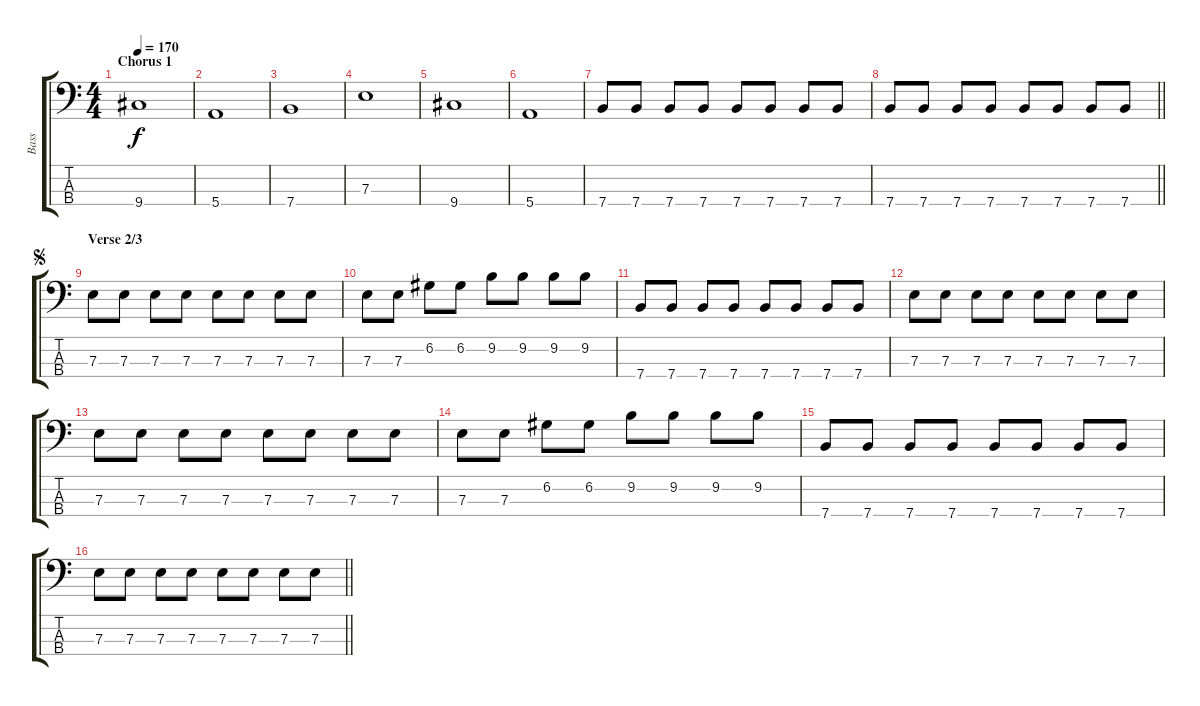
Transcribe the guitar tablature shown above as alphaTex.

\track ("Bass" "Bass") {instrument electricbasspick}
\staff {score tabs}
\tuning (G2 D2 A1 E1) {hide}
\ts (4 4)
\section ("" "Chorus 1")
\tempo 170
\clef f4
\ks c
9.4.1{dy f} |
5.4.1 |
7.4.1 |
7.3.1 |
9.4.1 |
5.4.1 |
7.4.8 7.4.8 7.4.8 7.4.8 7.4.8 7.4.8 7.4.8 7.4.8 |
\barLineRight lightlight
7.4.8 7.4.8 7.4.8 7.4.8 7.4.8 7.4.8 7.4.8 7.4.8 |
\section ("" "Verse 2/3")
\jump segno
7.3.8 7.3.8 7.3.8 7.3.8 7.3.8 7.3.8 7.3.8 7.3.8 |
7.3.8 7.3.8 6.2.8 6.2.8 9.2.8 9.2.8 9.2.8 9.2.8 |
7.4.8 7.4.8 7.4.8 7.4.8 7.4.8 7.4.8 7.4.8 7.4.8 |
7.3.8 7.3.8 7.3.8 7.3.8 7.3.8 7.3.8 7.3.8 7.3.8 |
7.3.8 7.3.8 7.3.8 7.3.8 7.3.8 7.3.8 7.3.8 7.3.8 |
7.3.8 7.3.8 6.2.8 6.2.8 9.2.8 9.2.8 9.2.8 9.2.8 |
7.4.8 7.4.8 7.4.8 7.4.8 7.4.8 7.4.8 7.4.8 7.4.8 |
\barLineRight lightlight
7.3.8 7.3.8 7.3.8 7.3.8 7.3.8 7.3.8 7.3.8 7.3.8
